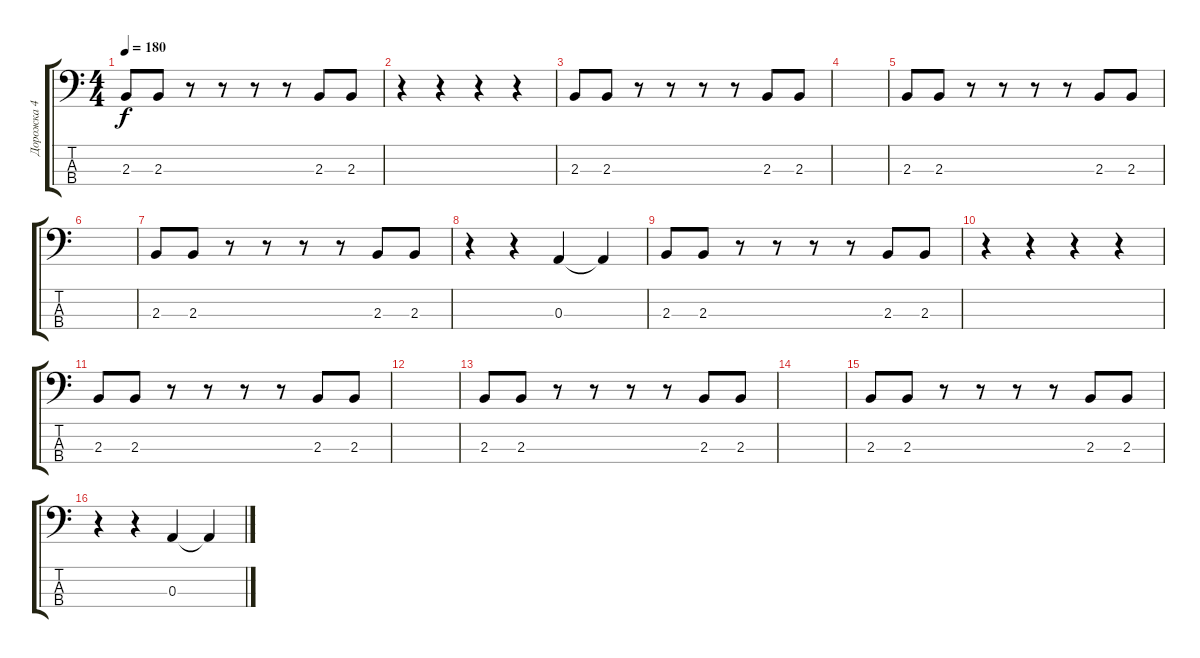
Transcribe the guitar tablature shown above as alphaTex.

\track ("Дорожка 4" "Дорожка 4") {instrument electricbasspick}
\staff {score tabs}
\tuning (G2 D2 A1 E1) {hide}
\ts (4 4)
\tempo 180
\clef f4
\ks c
2.3.8{dy f} 2.3.8 r.8 r.8 r.8 r.8 2.3.8 2.3.8 |
r.4 r.4 r.4 r.4 |
2.3.8 2.3.8 r.8 r.8 r.8 r.8 2.3.8 2.3.8 |
|
2.3.8 2.3.8 r.8 r.8 r.8 r.8 2.3.8 2.3.8 |
|
2.3.8 2.3.8 r.8 r.8 r.8 r.8 2.3.8 2.3.8 |
r.4 r.4 0.3.4 0.3{t}.4 |
2.3.8 2.3.8 r.8 r.8 r.8 r.8 2.3.8 2.3.8 |
r.4 r.4 r.4 r.4 |
2.3.8 2.3.8 r.8 r.8 r.8 r.8 2.3.8 2.3.8 |
|
2.3.8 2.3.8 r.8 r.8 r.8 r.8 2.3.8 2.3.8 |
|
2.3.8 2.3.8 r.8 r.8 r.8 r.8 2.3.8 2.3.8 |
r.4 r.4 0.3.4 0.3{t}.4
